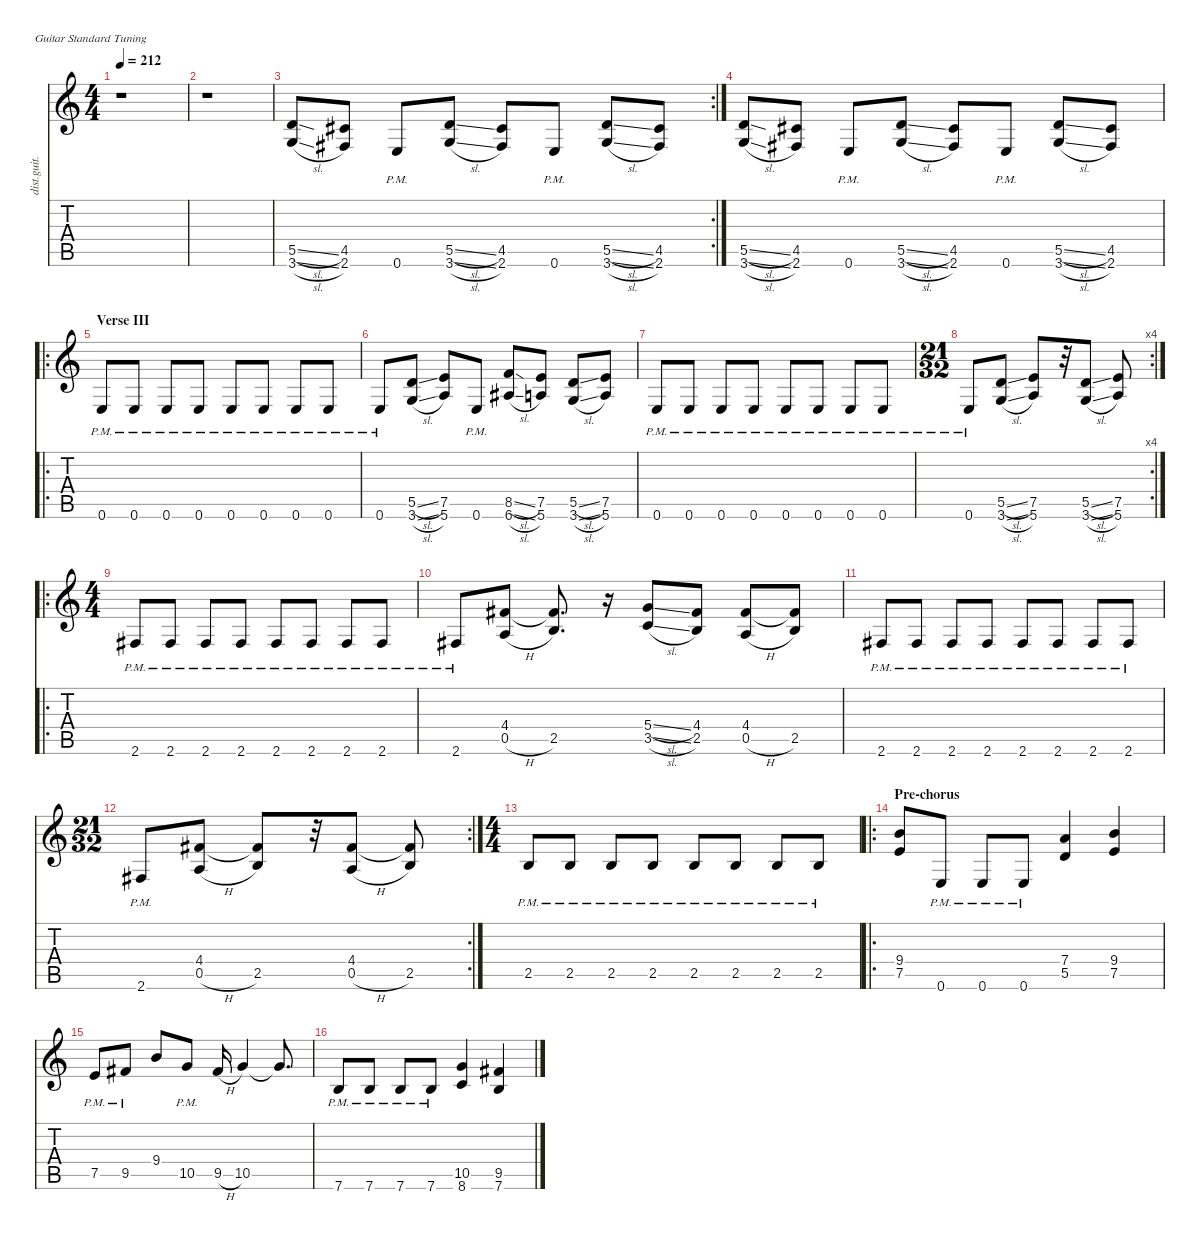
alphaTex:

\defaultSystemsLayout 4
\hideDynamics
\bracketExtendMode nobrackets
\track ("Rhythm Guitar (Kirk)" "dist.guit.") {instrument distortionguitar}
\staff {score tabs}
\tuning (E4 B3 G3 D3 A2 E2)
\ts (4 4)
\tempo 212
\clef g2
\ks c
r.1{dy mf} |
r.1 |
\rc 2
(5.5{sl} 3.6{sl}).8 (4.5{acc #} 2.6{acc #}).8 0.6{pm}.8 (5.5{sl} 3.6{sl}).8 (4.5{acc #} 2.6{acc #}).8 0.6{pm}.8 (5.5{sl} 3.6{sl}).8 (4.5{acc #} 2.6{acc #}).8 |
(5.5{sl} 3.6{sl}).8 (4.5{acc #} 2.6{acc #}).8 0.6{pm}.8 (5.5{sl} 3.6{sl}).8 (4.5{acc #} 2.6{acc #}).8 0.6{pm}.8 (5.5{sl} 3.6{sl}).8 (4.5{acc #} 2.6{acc #}).8 |
\ro
\section ("" "Verse III")
0.6{pm}.8 0.6{pm}.8 0.6{pm}.8 0.6{pm}.8 0.6{pm}.8 0.6{pm}.8 0.6{pm}.8 0.6{pm}.8 |
0.6{pm}.8 (5.5{sl} 3.6{sl}).8 (7.5 5.6).8 0.6{pm}.8 (8.5{sl} 6.6{sl acc #}).8 (7.5 5.6).8 (5.5{sl} 3.6{sl}).8 (7.5 5.6).8 |
0.6{pm}.8 0.6{pm}.8 0.6{pm}.8 0.6{pm}.8 0.6{pm}.8 0.6{pm}.8 0.6{pm}.8 0.6{pm}.8 |
\rc 4
\ts (21 32)
\beaming (8 2 2 2 2)
0.6{pm}.8 (5.5{sl} 3.6{sl}).8 (7.5 5.6).8 r.32 (5.5{sl} 3.6{sl}).8 (7.5 5.6).8 |
\ro
\ts (4 4)
\beaming (8 2 2 2 2)
2.6{pm acc #}.8 2.6{pm acc #}.8 2.6{pm acc #}.8 2.6{pm acc #}.8 2.6{pm acc #}.8 2.6{pm acc #}.8 2.6{pm acc #}.8 2.6{pm acc #}.8 |
2.6{pm acc #}.8 (4.4{acc #} 0.5{h}).8 (4.4{t acc #} 2.5).8{d} r.16 (5.4{sl} 3.5{sl}).8 (4.4{acc #} 2.5).8 (4.4{acc #} 0.5{h}).8 (4.4{t acc #} 2.5).8 |
2.6{pm acc #}.8 2.6{pm acc #}.8 2.6{pm acc #}.8 2.6{pm acc #}.8 2.6{pm acc #}.8 2.6{pm acc #}.8 2.6{pm acc #}.8 2.6{pm acc #}.8 |
\rc 2
\ts (21 32)
\beaming (8 2 2 2 2)
2.6{pm acc #}.8 (4.4{acc #} 0.5{h}).8 (4.4{t acc #} 2.5).8 r.32 (4.4{acc #} 0.5{h}).8 (4.4{t acc #} 2.5).8 |
\ts (4 4)
\beaming (8 2 2 2 2)
2.5{pm}.8 2.5{pm}.8 2.5{pm}.8 2.5{pm}.8 2.5{pm}.8 2.5{pm}.8 2.5{pm}.8 2.5{pm}.8 |
\ro
\section ("" "Pre-chorus")
(9.4 7.5).8 0.6{pm}.8 0.6{pm}.8 0.6{pm}.8 (7.4 5.5).4 (9.4 7.5).4 |
7.5{pm}.8 9.5{pm acc #}.8 9.4.8 10.5{pm}.8 9.5{h acc #}.16 10.5.4 10.5{t}.8{d} |
7.6{pm}.8 7.6{pm}.8 7.6{pm}.8 7.6{pm}.8 (10.5 8.6).4 (9.5{acc #} 7.6).4
